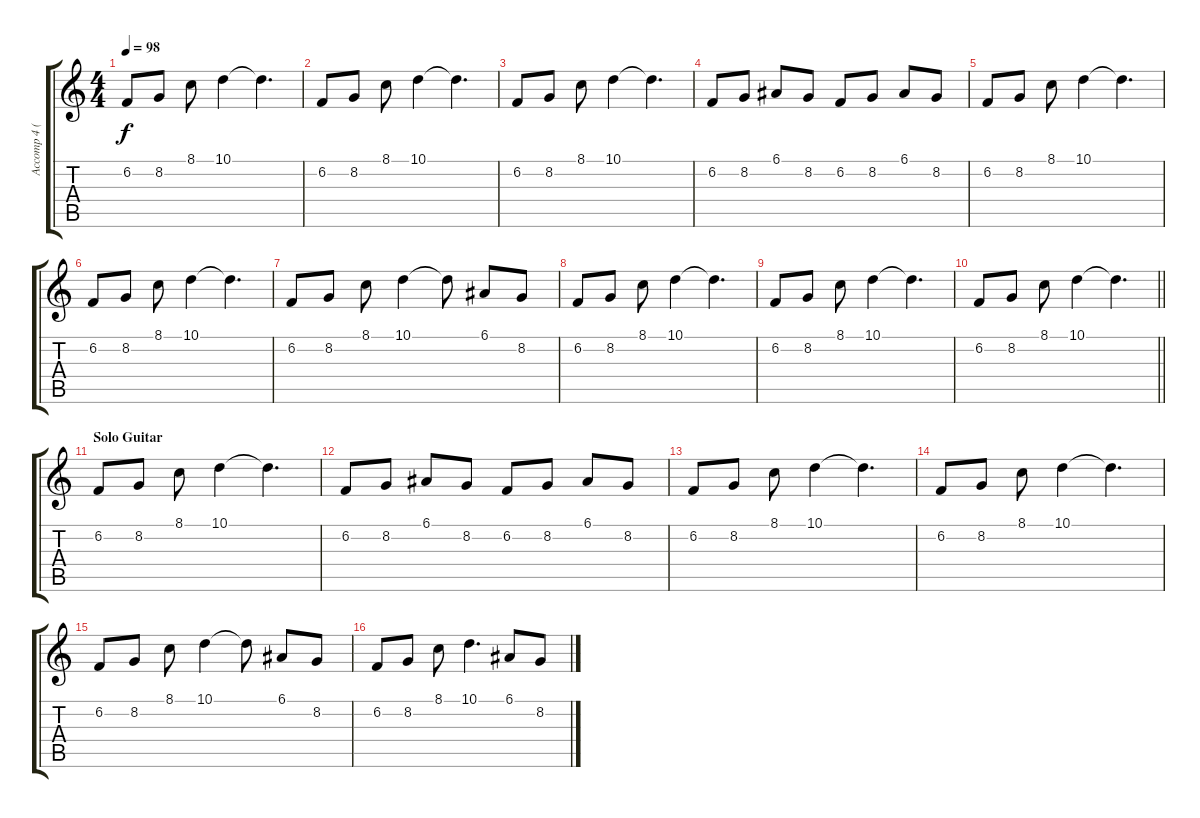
\track ("Accomp 4 (PFlute)" "Accomp 4 (") {instrument panflute}
\staff {score tabs}
\tuning (E4 B3 G3 D3 A2 E2) {hide}
\ts (4 4)
\tempo 98
\clef g2
\ks c
6.2.8{dy f} 8.2.8 8.1.8 10.1.4 10.1{t}.4{d} |
6.2.8 8.2.8 8.1.8 10.1.4 10.1{t}.4{d} |
6.2.8 8.2.8 8.1.8 10.1.4 10.1{t}.4{d} |
6.2.8 8.2.8 6.1.8 8.2.8 6.2.8 8.2.8 6.1.8 8.2.8 |
6.2.8 8.2.8 8.1.8 10.1.4 10.1{t}.4{d} |
6.2.8 8.2.8 8.1.8 10.1.4 10.1{t}.4{d} |
6.2.8 8.2.8 8.1.8 10.1.4 10.1{t}.8 6.1.8 8.2.8 |
6.2.8 8.2.8 8.1.8 10.1.4 10.1{t}.4{d} |
6.2.8 8.2.8 8.1.8 10.1.4 10.1{t}.4{d} |
\barLineRight lightlight
6.2.8 8.2.8 8.1.8 10.1.4 10.1{t}.4{d} |
\section ("" "Solo Guitar")
6.2.8 8.2.8 8.1.8 10.1.4 10.1{t}.4{d} |
6.2.8 8.2.8 6.1.8 8.2.8 6.2.8 8.2.8 6.1.8 8.2.8 |
6.2.8 8.2.8 8.1.8 10.1.4 10.1{t}.4{d} |
6.2.8 8.2.8 8.1.8 10.1.4 10.1{t}.4{d} |
6.2.8 8.2.8 8.1.8 10.1.4 10.1{t}.8 6.1.8 8.2.8 |
6.2.8 8.2.8 8.1.8 10.1.4{d} 6.1.8 8.2.8
